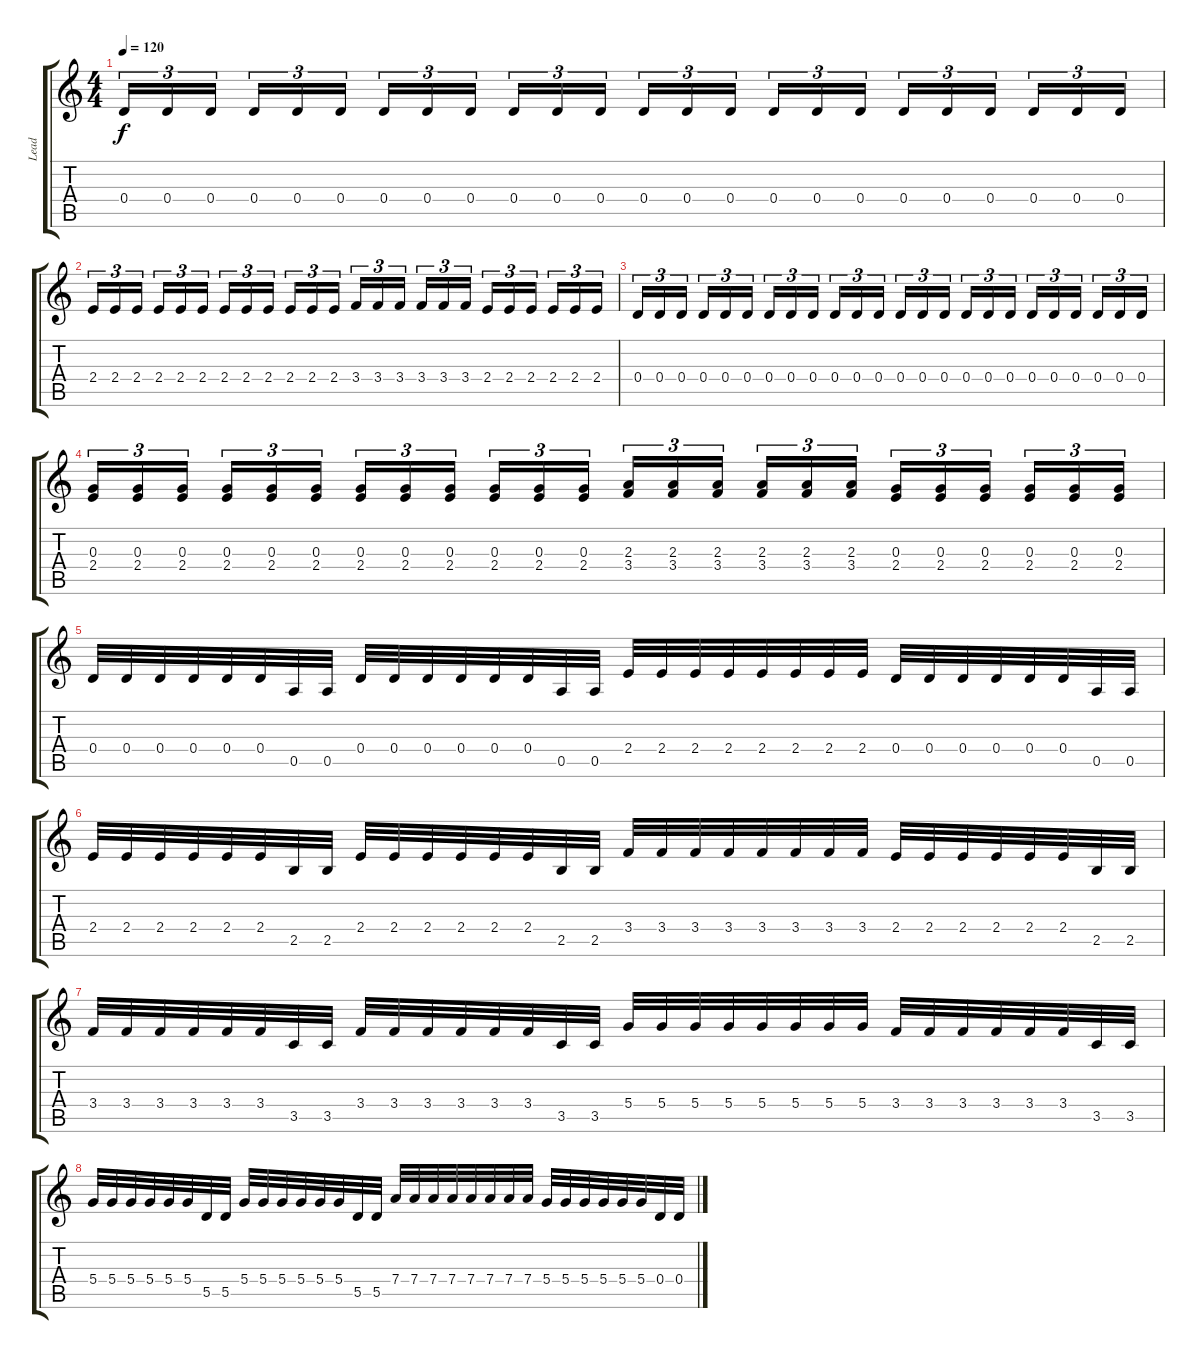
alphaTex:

\track ("Lead" "Lead") {instrument distortionguitar}
\staff {score tabs}
\tuning (E4 B3 G3 D3 A2 E2) {hide}
\ts (4 4)
\tempo 120
\clef g2
\ks c
0.4.16{tu (3 2) dy f} 0.4.16{tu (3 2)} 0.4.16{tu (3 2)} 0.4.16{tu (3 2)} 0.4.16{tu (3 2)} 0.4.16{tu (3 2)} 0.4.16{tu (3 2)} 0.4.16{tu (3 2)} 0.4.16{tu (3 2)} 0.4.16{tu (3 2)} 0.4.16{tu (3 2)} 0.4.16{tu (3 2)} 0.4.16{tu (3 2)} 0.4.16{tu (3 2)} 0.4.16{tu (3 2)} 0.4.16{tu (3 2)} 0.4.16{tu (3 2)} 0.4.16{tu (3 2)} 0.4.16{tu (3 2)} 0.4.16{tu (3 2)} 0.4.16{tu (3 2)} 0.4.16{tu (3 2)} 0.4.16{tu (3 2)} 0.4.16{tu (3 2)} |
2.4.16{tu (3 2)} 2.4.16{tu (3 2)} 2.4.16{tu (3 2)} 2.4.16{tu (3 2)} 2.4.16{tu (3 2)} 2.4.16{tu (3 2)} 2.4.16{tu (3 2)} 2.4.16{tu (3 2)} 2.4.16{tu (3 2)} 2.4.16{tu (3 2)} 2.4.16{tu (3 2)} 2.4.16{tu (3 2)} 3.4.16{tu (3 2)} 3.4.16{tu (3 2)} 3.4.16{tu (3 2)} 3.4.16{tu (3 2)} 3.4.16{tu (3 2)} 3.4.16{tu (3 2)} 2.4.16{tu (3 2)} 2.4.16{tu (3 2)} 2.4.16{tu (3 2)} 2.4.16{tu (3 2)} 2.4.16{tu (3 2)} 2.4.16{tu (3 2)} |
0.4.16{tu (3 2)} 0.4.16{tu (3 2)} 0.4.16{tu (3 2)} 0.4.16{tu (3 2)} 0.4.16{tu (3 2)} 0.4.16{tu (3 2)} 0.4.16{tu (3 2)} 0.4.16{tu (3 2)} 0.4.16{tu (3 2)} 0.4.16{tu (3 2)} 0.4.16{tu (3 2)} 0.4.16{tu (3 2)} 0.4.16{tu (3 2)} 0.4.16{tu (3 2)} 0.4.16{tu (3 2)} 0.4.16{tu (3 2)} 0.4.16{tu (3 2)} 0.4.16{tu (3 2)} 0.4.16{tu (3 2)} 0.4.16{tu (3 2)} 0.4.16{tu (3 2)} 0.4.16{tu (3 2)} 0.4.16{tu (3 2)} 0.4.16{tu (3 2)} |
(0.3 2.4).16{tu (3 2)} (0.3 2.4).16{tu (3 2)} (0.3 2.4).16{tu (3 2)} (0.3 2.4).16{tu (3 2)} (0.3 2.4).16{tu (3 2)} (0.3 2.4).16{tu (3 2)} (0.3 2.4).16{tu (3 2)} (0.3 2.4).16{tu (3 2)} (0.3 2.4).16{tu (3 2)} (0.3 2.4).16{tu (3 2)} (0.3 2.4).16{tu (3 2)} (0.3 2.4).16{tu (3 2)} (2.3 3.4).16{tu (3 2)} (2.3 3.4).16{tu (3 2)} (2.3 3.4).16{tu (3 2)} (2.3 3.4).16{tu (3 2)} (2.3 3.4).16{tu (3 2)} (2.3 3.4).16{tu (3 2)} (0.3 2.4).16{tu (3 2)} (0.3 2.4).16{tu (3 2)} (0.3 2.4).16{tu (3 2)} (0.3 2.4).16{tu (3 2)} (0.3 2.4).16{tu (3 2)} (0.3 2.4).16{tu (3 2)} |
0.4.32 0.4.32 0.4.32 0.4.32 0.4.32 0.4.32 0.5.32 0.5.32 0.4.32 0.4.32 0.4.32 0.4.32 0.4.32 0.4.32 0.5.32 0.5.32 2.4.32 2.4.32 2.4.32 2.4.32 2.4.32 2.4.32 2.4.32 2.4.32 0.4.32 0.4.32 0.4.32 0.4.32 0.4.32 0.4.32 0.5.32 0.5.32 |
2.4.32 2.4.32 2.4.32 2.4.32 2.4.32 2.4.32 2.5.32 2.5.32 2.4.32 2.4.32 2.4.32 2.4.32 2.4.32 2.4.32 2.5.32 2.5.32 3.4.32 3.4.32 3.4.32 3.4.32 3.4.32 3.4.32 3.4.32 3.4.32 2.4.32 2.4.32 2.4.32 2.4.32 2.4.32 2.4.32 2.5.32 2.5.32 |
3.4.32 3.4.32 3.4.32 3.4.32 3.4.32 3.4.32 3.5.32 3.5.32 3.4.32 3.4.32 3.4.32 3.4.32 3.4.32 3.4.32 3.5.32 3.5.32 5.4.32 5.4.32 5.4.32 5.4.32 5.4.32 5.4.32 5.4.32 5.4.32 3.4.32 3.4.32 3.4.32 3.4.32 3.4.32 3.4.32 3.5.32 3.5.32 |
5.4.32 5.4.32 5.4.32 5.4.32 5.4.32 5.4.32 5.5.32 5.5.32 5.4.32 5.4.32 5.4.32 5.4.32 5.4.32 5.4.32 5.5.32 5.5.32 7.4.32 7.4.32 7.4.32 7.4.32 7.4.32 7.4.32 7.4.32 7.4.32 5.4.32 5.4.32 5.4.32 5.4.32 5.4.32 5.4.32 0.4.32 0.4.32
